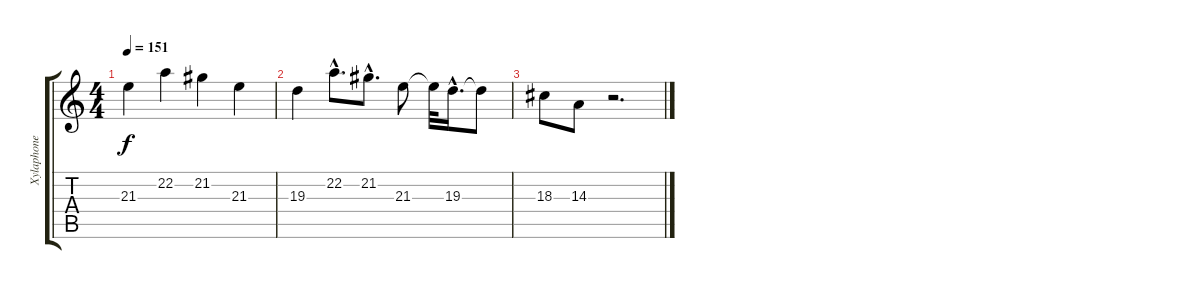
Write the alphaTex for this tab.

\track ("Xylaphone" "Xylaphone") {instrument celesta}
\staff {score tabs}
\tuning (E4 B3 G3 D3 A2 E2) {hide}
\ts (4 4)
\tempo 151
\clef g2
\ks c
21.3.4{dy f} 22.2.4 21.2.4 21.3.4 |
19.3.4 22.2{hac}.8{d} 21.2{hac}.8{d} 21.3.8 21.3{t}.32 19.3{hac}.16{d} 19.3{t}.8 |
18.3.8 14.3.8 r.2{d}
